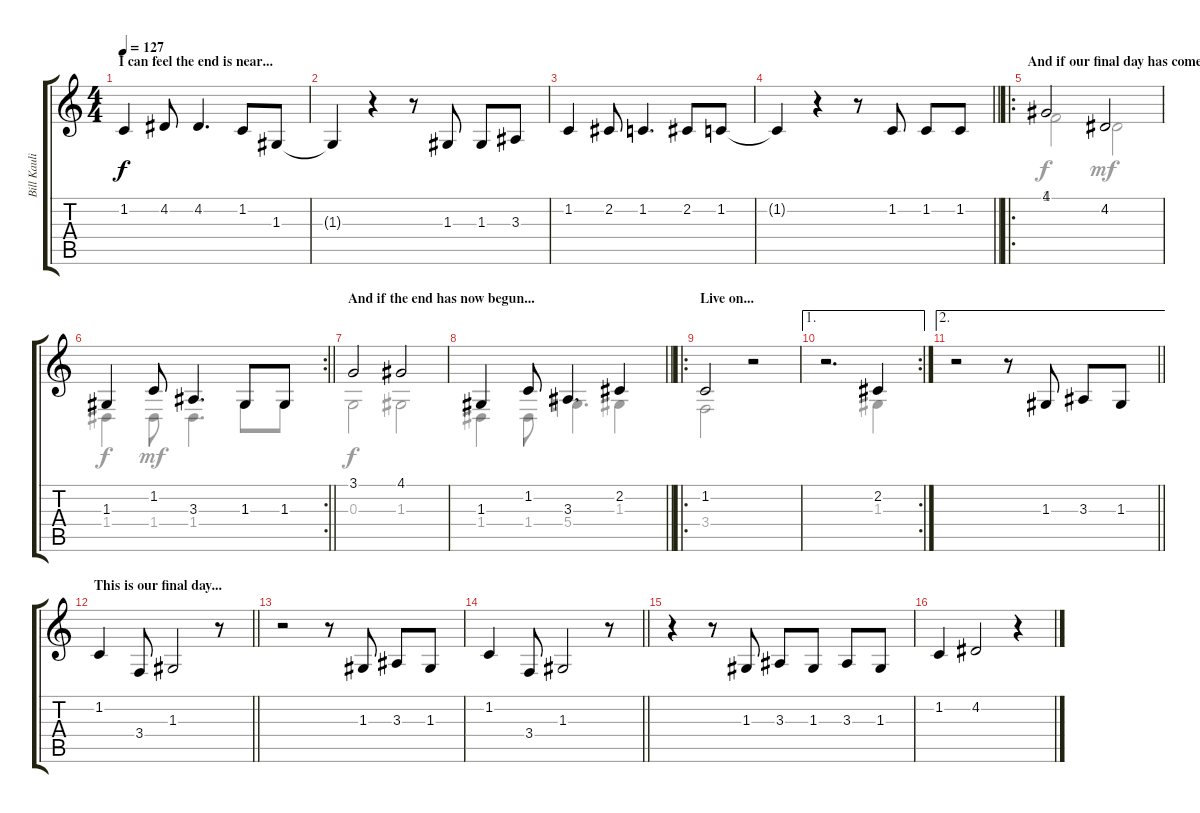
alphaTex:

\track ("Bill Kaulitz" "Bill Kauli") {instrument electricgrandpiano}
\staff {score tabs}
\tuning (E4 B3 G3 D3 A2 E2) {hide}
\voice
\ts (4 4)
\section ("" "I can feel the end is near...")
\tempo 127
\clef g2
\ks c
1.2.4{dy f} 4.2.8 4.2.4{d} 1.2.8 1.3.8 |
1.3{t}.4 r.4 r.8 1.3.8 1.3.8 3.3.8 |
1.2.4 2.2.8 1.2.4{d} 2.2.8 1.2.8 |
\barLineRight lightlight
1.2{t}.4 r.4 r.8 1.2.8 1.2.8 1.2.8 |
\ro
\section ("" "And if our final day has come...")
4.1.2 4.2.2 |
\rc 2
\barLineRight lightlight
1.3.4 1.2.8 3.3.4{d} 1.3.8 1.3.8 |
\section ("" "And if the end has now begun...")
3.1.2 4.1.2 |
\barLineRight lightlight
1.3.4 1.2.8 3.3.4{d} 2.2.4 |
\ro
\section ("" "Live on...")
1.2.2 r.2 |
\ae 1
\rc 2
r.2{d} 2.2.4 |
\ae 2
\barLineRight lightlight
r.2 r.8 1.3.8 3.3.8 1.3.8 |
\section ("" "This is our final day...")
\barLineRight lightlight
1.2.4 3.4.8 1.3.2 r.8 |
r.2 r.8 1.3.8 3.3.8 1.3.8 |
\barLineRight lightlight
1.2.4 3.4.8 1.3.2 r.8 |
r.4 r.8 1.3.8 3.3.8 1.3.8 3.3.8 1.3.8 |
1.2.4 4.2.2 r.4
\voice
\clef g2
\ottava regular
\simile none
\ks c
|
|
|
\barLineRight lightlight
|
1.1.2{dy f} 4.2.2{dy mf} |
\barLineRight lightlight
1.4.4{dy f} 1.4.8{dy mf} 1.4.4{d} 1.3.8 1.3.8 |
0.3.2{dy f} 1.3.2 |
\barLineRight lightlight
1.4.4 1.4.8 5.4.4{d} 1.3.4 |
3.4.2 r.2 |
r.2{d} 1.3.4 |
\barLineRight lightlight
|
\barLineRight lightlight
|
|
\barLineRight lightlight
|
|
